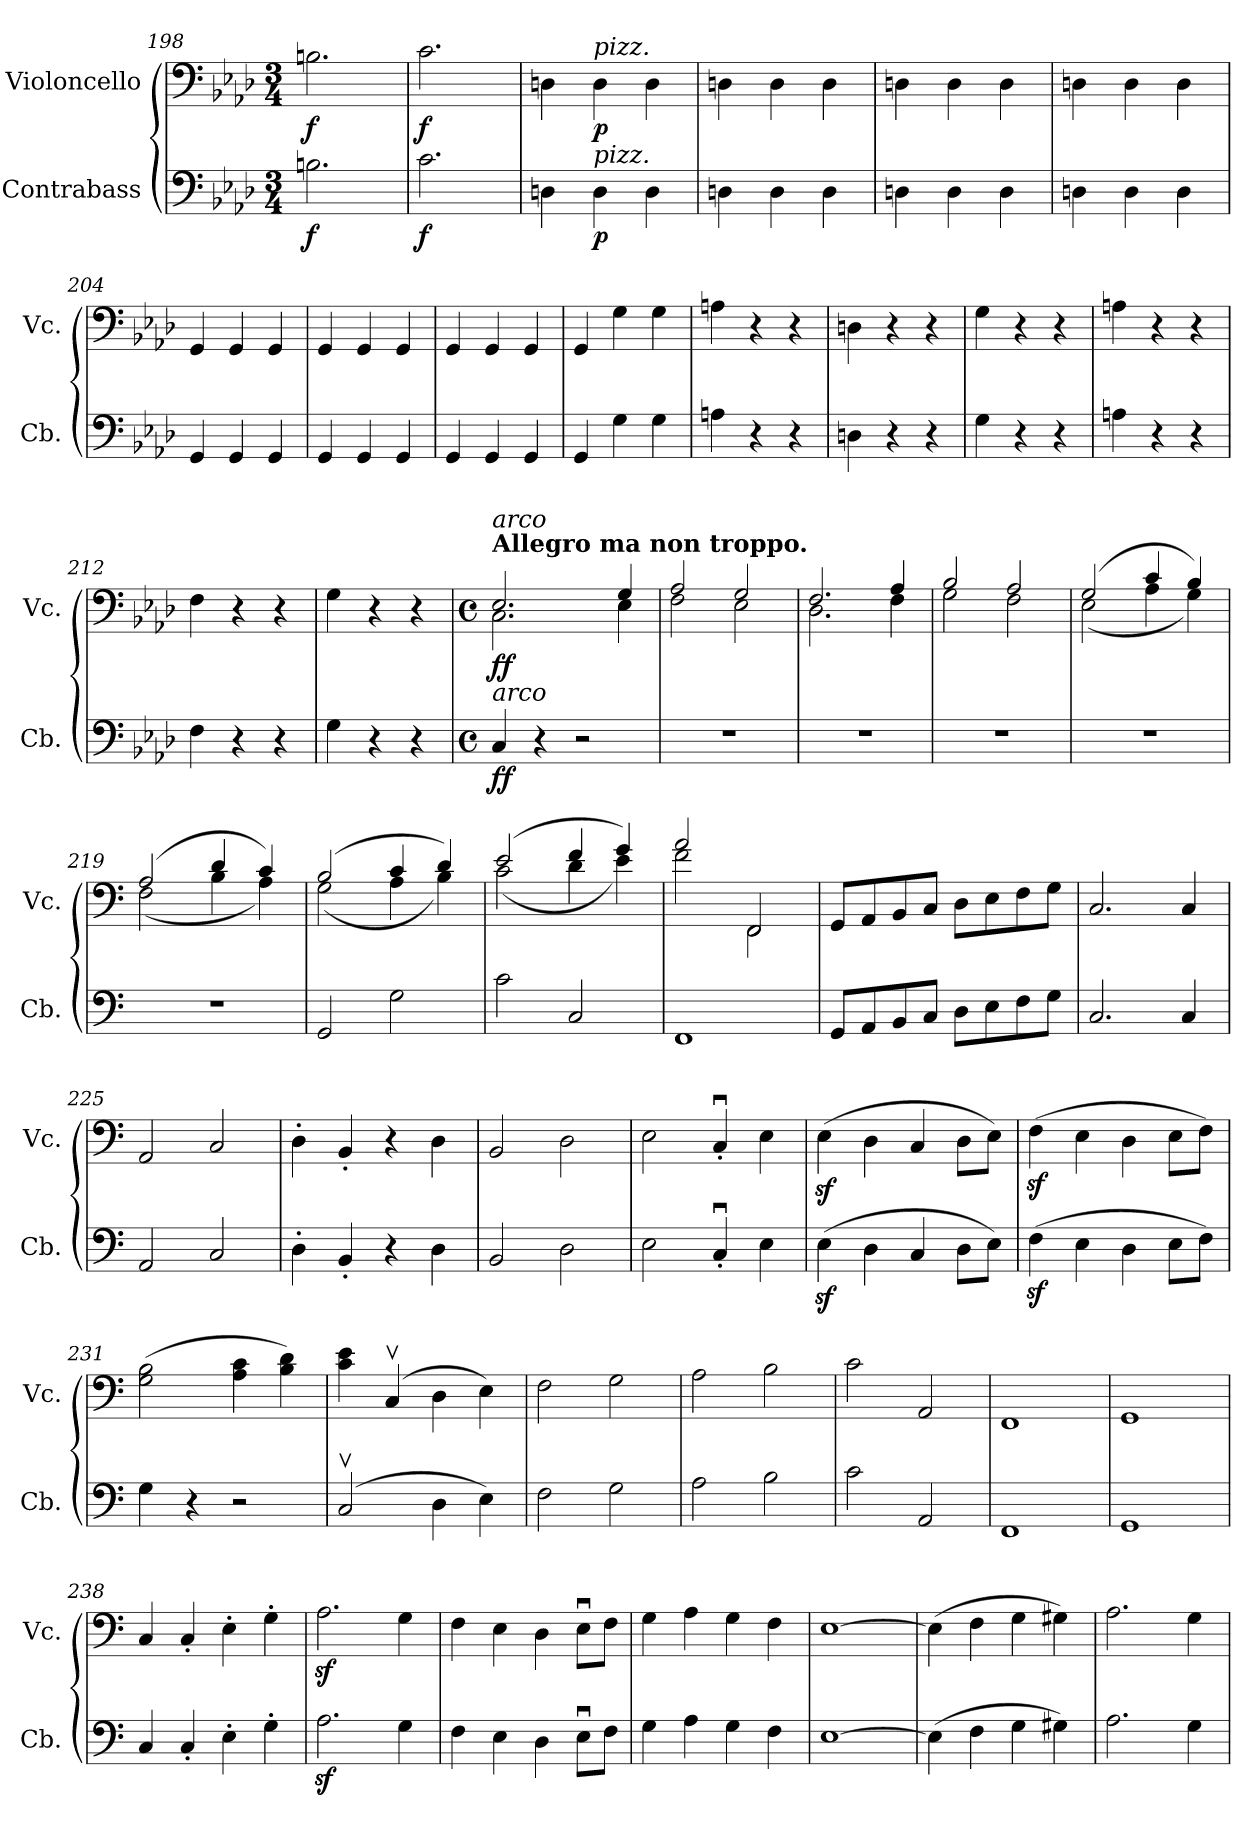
**kern	**dynam	**kern	**dynam
*part2	*part2	*part1	*part1
*staff2	*staff2	*staff1	*staff1
*I"Contrabass	*	*I"Violoncello	*
*I'Cb.	*	*I'Vc.	*
*clefF4	*	*clefF4	*
*ITrd7c12	*	*	*
*k[b-e-a-d-]	*	*k[b-e-a-d-]	*
*M3/4	*	*M3/4	*
=198	=198	=198	=198
!	!LO:DY:b	!	!LO:DY:b
2.BBn\	f	2.Bn\	f
=199	=199	=199	=199
!	!LO:DY:b	!	!LO:DY:b
2.C\	f	2.c\	f
=200	=200	=200	=200
4DDn\	.	4Dn\	.
!	!	!LO:TX:a:i:t=pizz.	!
!LO:TX:a:i:t=pizz.	!	!	!
!	!LO:DY:b	!	!LO:DY:b
4DD\	p	4D\	p
4DD\	.	4D\	.
=201	=201	=201	=201
4DDn\	.	4Dn\	.
4DD\	.	4D\	.
4DD\	.	4D\	.
=202	=202	=202	=202
4DDn\	.	4Dn\	.
4DD\	.	4D\	.
4DD\	.	4D\	.
=203	=203	=203	=203
4DDn\	.	4Dn\	.
4DD\	.	4D\	.
4DD\	.	4D\	.
=204	=204	=204	=204
4GGG/	.	4GG/	.
4GGG/	.	4GG/	.
4GGG/	.	4GG/	.
=205	=205	=205	=205
4GGG/	.	4GG/	.
4GGG/	.	4GG/	.
4GGG/	.	4GG/	.
=206	=206	=206	=206
4GGG/	.	4GG/	.
4GGG/	.	4GG/	.
4GGG/	.	4GG/	.
=207	=207	=207	=207
4GGG/	.	4GG/	.
4GG\	.	4G\	.
4GG\	.	4G\	.
=208	=208	=208	=208
4AAn\	.	4An\	.
4r	.	4r	.
4r	.	4r	.
=209	=209	=209	=209
4DDn\	.	4Dn\	.
4r	.	4r	.
4r	.	4r	.
!!LO:PB:g=z
=210	=210	=210	=210
4GG\	.	4G\	.
4r	.	4r	.
4r	.	4r	.
=211	=211	=211	=211
4AAn\	.	4An\	.
4r	.	4r	.
4r	.	4r	.
=212	=212	=212	=212
4FF\	.	4F\	.
4r	.	4r	.
4r	.	4r	.
=213	=213	=213	=213
4GG\	.	4G\	.
4r	.	4r	.
4r	.	4r	.
=214	=214	=214	=214
!!LO:REH:place=s1:a:B:fs=14:t=E
*k[]	*	*k[]	*
*M4/4	*	*M4/4	*
*met(c)	*	*met(c)	*
*	*	*^	*
!	!	!LO:TX:a:B:t=Allegro ma non troppo.	!	!
!	!	!LO:TX:a:i:t=arco	!	!
!LO:TX:a:i:t=arco	!	!	!	!
!	!LO:DY:b	!	!	!LO:DY:b
4CC/	ff	2.E/	2.C\	ff
4r	.	.	.	.
2r	.	.	.	.
.	.	4G/	4E\	.
=215	=215	=215	=215	=215
1r	.	2A/	2F\	.
.	.	2G/	2E\	.
=216	=216	=216	=216	=216
1r	.	2.F/	2.D\	.
.	.	4A/	4F\	.
=217	=217	=217	=217	=217
1r	.	2B/	2G\	.
.	.	2A/	2F\	.
=218	=218	=218	=218	=218
1r	.	(>2G/	(<2E\	.
.	.	4c/	4A\	.
.	.	4B/)	4G\)	.
=219	=219	=219	=219	=219
1r	.	(>2A/	(<2F\	.
.	.	4d/	4B\	.
.	.	4c/)	4A\)	.
=220	=220	=220	=220	=220
2GGG/	.	(>2B/	(<2G\	.
2GG\	.	4c/	4A\	.
.	.	4d/)	4B\)	.
=221	=221	=221	=221	=221
2C\	.	(>2e/	(<2c\	.
2CC/	.	4f/	4d\	.
.	.	4g/)	4e\)	.
!!LO:LB:g=z	!!
=222	=222	=222	=222	=222
1FFF	.	2a/	2f\	.
.	.	2FF/	2FF\	.
*	*	*v	*v	*
=223	=223	=223	=223
8GGG/L	.	8GG/L	.
8AAA/	.	8AA/	.
8BBB/	.	8BB/	.
8CC/J	.	8C/J	.
8DD\L	.	8D\L	.
8EE\	.	8E\	.
8FF\	.	8F\	.
8GG\J	.	8G\J	.
=224	=224	=224	=224
2.CC/	.	2.C/	.
4CC/	.	4C/	.
=225	=225	=225	=225
2AAA/	.	2AA/	.
2CC/	.	2C/	.
=226	=226	=226	=226
4DD'\	.	4D'\	.
4BBB'/	.	4BB'/	.
4r	.	4r	.
4DD\	.	4D\	.
=227	=227	=227	=227
2BBB/	.	2BB/	.
2DD\	.	2D\	.
=228	=228	=228	=228
2EE\	.	2E\	.
4CCu'/	.	4Cu'/	.
4EE\	.	4E\	.
=229	=229	=229	=229
(>4EEz<\	.	(>4Ez<\	.
4DD\	.	4D\	.
4CC/	.	4C/	.
8DD\L	.	8D\L	.
8EE\J)	.	8E\J)	.
=230	=230	=230	=230
(>4FFz<\	.	(>4Fz<\	.
4EE\	.	4E\	.
4DD\	.	4D\	.
8EE\L	.	8E\L	.
8FF\J)	.	8F\J)	.
=231	=231	=231	=231
4GG\	.	(>2G\ 2B\	.
4r	.	.	.
2r	.	4A\ 4c\	.
.	.	4B\ 4d\)	.
=232	=232	=232	=232
(>2CCv/	.	4c\ 4e\	.
.	.	(>4Cv/	.
4DD\	.	4D\	.
4EE\)	.	4E\)	.
!!LO:LB:g=z
=233	=233	=233	=233
2FF\	.	2F\	.
2GG\	.	2G\	.
=234	=234	=234	=234
2AA\	.	2A\	.
2BB\	.	2B\	.
=235	=235	=235	=235
2C\	.	2c\	.
2AAA/	.	2AA/	.
=236	=236	=236	=236
1FFF	.	1FF	.
=237	=237	=237	=237
1GGG	.	1GG	.
=238	=238	=238	=238
4CC/	.	4C/	.
4CC'/	.	4C'/	.
4EE'\	.	4E'\	.
4GG'\	.	4G'\	.
=239	=239	=239	=239
2.AAz<\	.	2.Az<\	.
4GG\	.	4G\	.
=240	=240	=240	=240
4FF\	.	4F\	.
4EE\	.	4E\	.
4DD\	.	4D\	.
8EEu\L	.	8Eu\L	.
8FF\J	.	8F\J	.
=241	=241	=241	=241
4GG\	.	4G\	.
4AA\	.	4A\	.
4GG\	.	4G\	.
4FF\	.	4F\	.
=242	=242	=242	=242
[1EE	.	[1E	.
=243	=243	=243	=243
(>4EE\]	.	(>4E\]	.
4FF\	.	4F\	.
4GG\	.	4G\	.
4GG#X\)	.	4G#X\)	.
!!LO:LB:g=z
=244	=244	=244	=244
2.AA\	.	2.A\	.
4GG\	.	4G\	.
=	=	=	=
*-	*-	*-	*-
